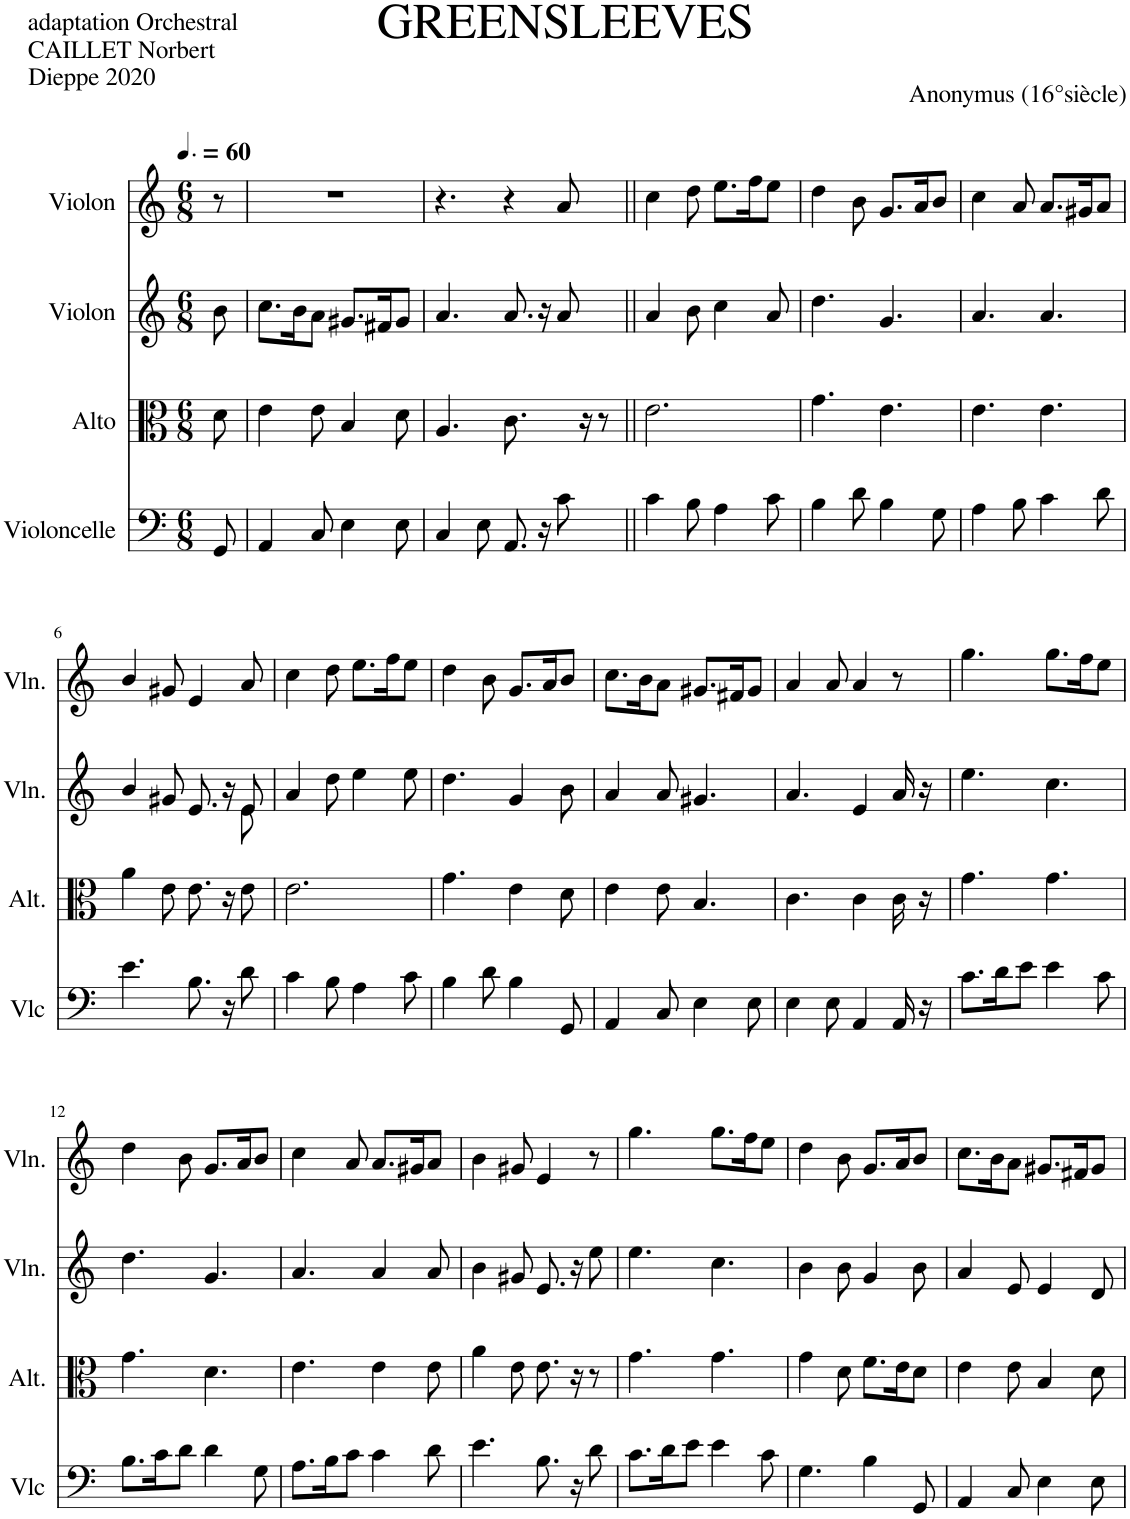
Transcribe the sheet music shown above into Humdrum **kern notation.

**kern	**kern	**kern	**kern
*part4	*part3	*part2	*part1
*staff4	*staff3	*staff2	*staff1
*I"Violoncelle	*I"Alto	*I"Violon	*I"Violon
*I'Vlc	*I'Alt.	*I'Vln.	*I'Vln.
*clefF4	*clefC3	*clefG2	*clefG2
*k[]	*k[]	*k[]	*k[]
*M6/8	*M6/8	*M6/8	*M6/8
*MM90	*MM90	*MM90	*MM90
=	=	=	=
8GG/	8d\	8b\	8r
=1	=1	=1	=1
4AA/	4e\	8.cc\L	2.r
.	.	16b\K	.
8C/	8e\	8a\J	.
4E\	4B/	8.g#X/L	.
.	.	16f#X/K	.
8E\	8d\	8g#/J	.
=2	=2	=2	=2
4C/	4.A/	4.a/	4.r
8E\	.	.	.
8.AA/	8.c\	8.a/	4r
16r	16r	16r	.
8c\	8r	8a/	8a/
=3||	=3||	=3||	=3||
4c\	2.e\	4a/	4cc\
8B\	.	8b\	8dd\
4A\	.	4cc\	8.ee\L
.	.	.	16ff\K
8c\	.	8a/	8ee\J
=4	=4	=4	=4
4B\	4.g\	4.dd\	4dd\
8d\	.	.	8b\
4B\	4.e\	4.g/	8.g/L
.	.	.	16a/K
8G\	.	.	8b/J
=5	=5	=5	=5
4A\	4.e\	4.a/	4cc\
8B\	.	.	8a/
4c\	4.e\	4.a/	8.a/L
.	.	.	16g#X/K
8d\	.	.	8a/J
!!LO:LB:g=z
=6	=6	=6	=6
*	*	*^	*
4.e\	4a\	4b/	8ryy	4b/
*	*	*v	*v	*
.	8e\	8g#X/	8g#X/
8.B\	8.e\	8.e/	4e/
16r	16r	16r	.
*	*	*^	*
8d\	8e\	8e/	8e\	8a/
*	*	*v	*v	*
=7	=7	=7	=7
4c\	2.e\	4a/	4cc\
8B\	.	8dd\	8dd\
4A\	.	4ee\	8.ee\L
.	.	.	16ff\K
8c\	.	8ee\	8ee\J
=8	=8	=8	=8
4B\	4.g\	4.dd\	4dd\
8d\	.	.	8b\
4B\	4e\	4g/	8.g/L
.	.	.	16a/K
8GG/	8d\	8b\	8b/J
=9	=9	=9	=9
4AA/	4e\	4a/	8.cc\L
.	.	.	16b\K
8C/	8e\	8a/	8a\J
4E\	4.B/	4.g#X/	8.g#X/L
.	.	.	16f#X/K
8E\	.	.	8g#/J
=10	=10	=10	=10
4E\	4.c\	4.a/	4a/
8E\	.	.	8a/
4AA/	4c\	4e/	4a/
16AA/	16c\	16a/	8r
16r	16r	16r	.
=11	=11	=11	=11
8.c\L	4.g\	4.ee\	4.gg\
16d\K	.	.	.
8e\J	.	.	.
4e\	4.g\	4.cc\	8.gg\L
.	.	.	16ff\K
8c\	.	.	8ee\J
!!LO:LB:g=z
=12	=12	=12	=12
8.B\L	4.g\	4.dd\	4dd\
16c\K	.	.	.
8d\J	.	.	8b\
4d\	4.d\	4.g/	8.g/L
.	.	.	16a/K
8G\	.	.	8b/J
=13	=13	=13	=13
8.A\L	4.e\	4.a/	4cc\
16B\K	.	.	.
8c\J	.	.	8a/
4c\	4e\	4a/	8.a/L
.	.	.	16g#X/K
8d\	8e\	8a/	8a/J
=14	=14	=14	=14
4.e\	4a\	4b\	4b\
.	8e\	8g#X/	8g#X/
8.B\	8.e\	8.e/	4e/
16r	16r	16r	.
8d\	8r	8ee\	8r
=15	=15	=15	=15
8.c\L	4.g\	4.ee\	4.gg\
16d\K	.	.	.
8e\J	.	.	.
4e\	4.g\	4.cc\	8.gg\L
.	.	.	16ff\K
8c\	.	.	8ee\J
=16	=16	=16	=16
4.G\	4g\	4b\	4dd\
.	8d\	8b\	8b\
4B\	8.f\L	4g/	8.g/L
.	16e\K	.	16a/K
8GG/	8d\J	8b\	8b/J
=17	=17	=17	=17
4AA/	4e\	4a/	8.cc\L
.	.	.	16b\K
8C/	8e\	8e/	8a\J
4E\	4B/	4e/	8.g#X/L
.	.	.	16f#X/K
8E\	8d\	8d/	8g#/J
=	=	=	=
*-	*-	*-	*-
